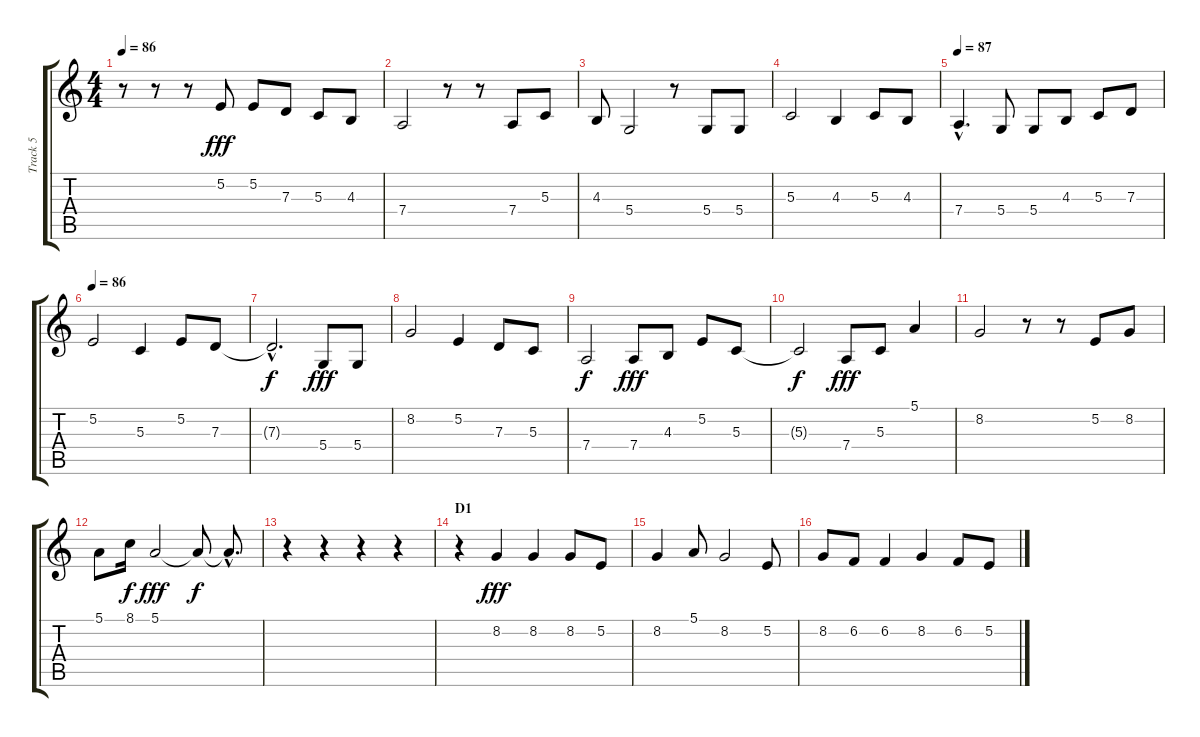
\track ("Track 5" "Track 5") {instrument stringensemble1}
\staff {score tabs}
\tuning (E4 B3 G3 D3 A2 E2) {hide}
\ts (4 4)
\tempo 86
\clef g2
\ks c
r.8{dy fff} r.8 r.8 5.2.8 5.2.8 7.3.8 5.3.8 4.3.8 |
7.4.2 r.8 r.8 7.4.8 5.3.8 |
4.3.8 5.4.2 r.8 5.4.8 5.4.8 |
5.3.2 4.3.4 5.3.8 4.3.8 |
\tempo 87
7.4{hac}.4{d} 5.4.8 5.4.8 4.3.8 5.3.8 7.3.8 |
\tempo 86
5.2.2 5.3.4 5.2.8 7.3.8 |
7.3{hac t}.2{d dy f} 5.4.8{dy fff} 5.4.8 |
8.2.2 5.2.4 7.3.8 5.3.8 |
7.4.2{dy f} 7.4.8{dy fff} 4.3.8 5.2.8 5.3.8 |
5.3{t}.2{dy f} 7.4.8{dy fff} 5.3.8 5.1.4 |
8.2.2 r.8 r.8 5.2.8 8.2.8 |
5.1.8 8.1.16{dy f} 5.1.2{dy fff} 5.1{t}.8{dy f} 5.1{hac t}.8{d} |
r.4 r.4 r.4 r.4 |
\section ("" "D1")
r.4 8.2.4{dy fff} 8.2.4 8.2.8 5.2.8 |
8.2.4 5.1.8 8.2.2 5.2.8 |
8.2.8 6.2.8 6.2.4 8.2.4 6.2.8 5.2.8
